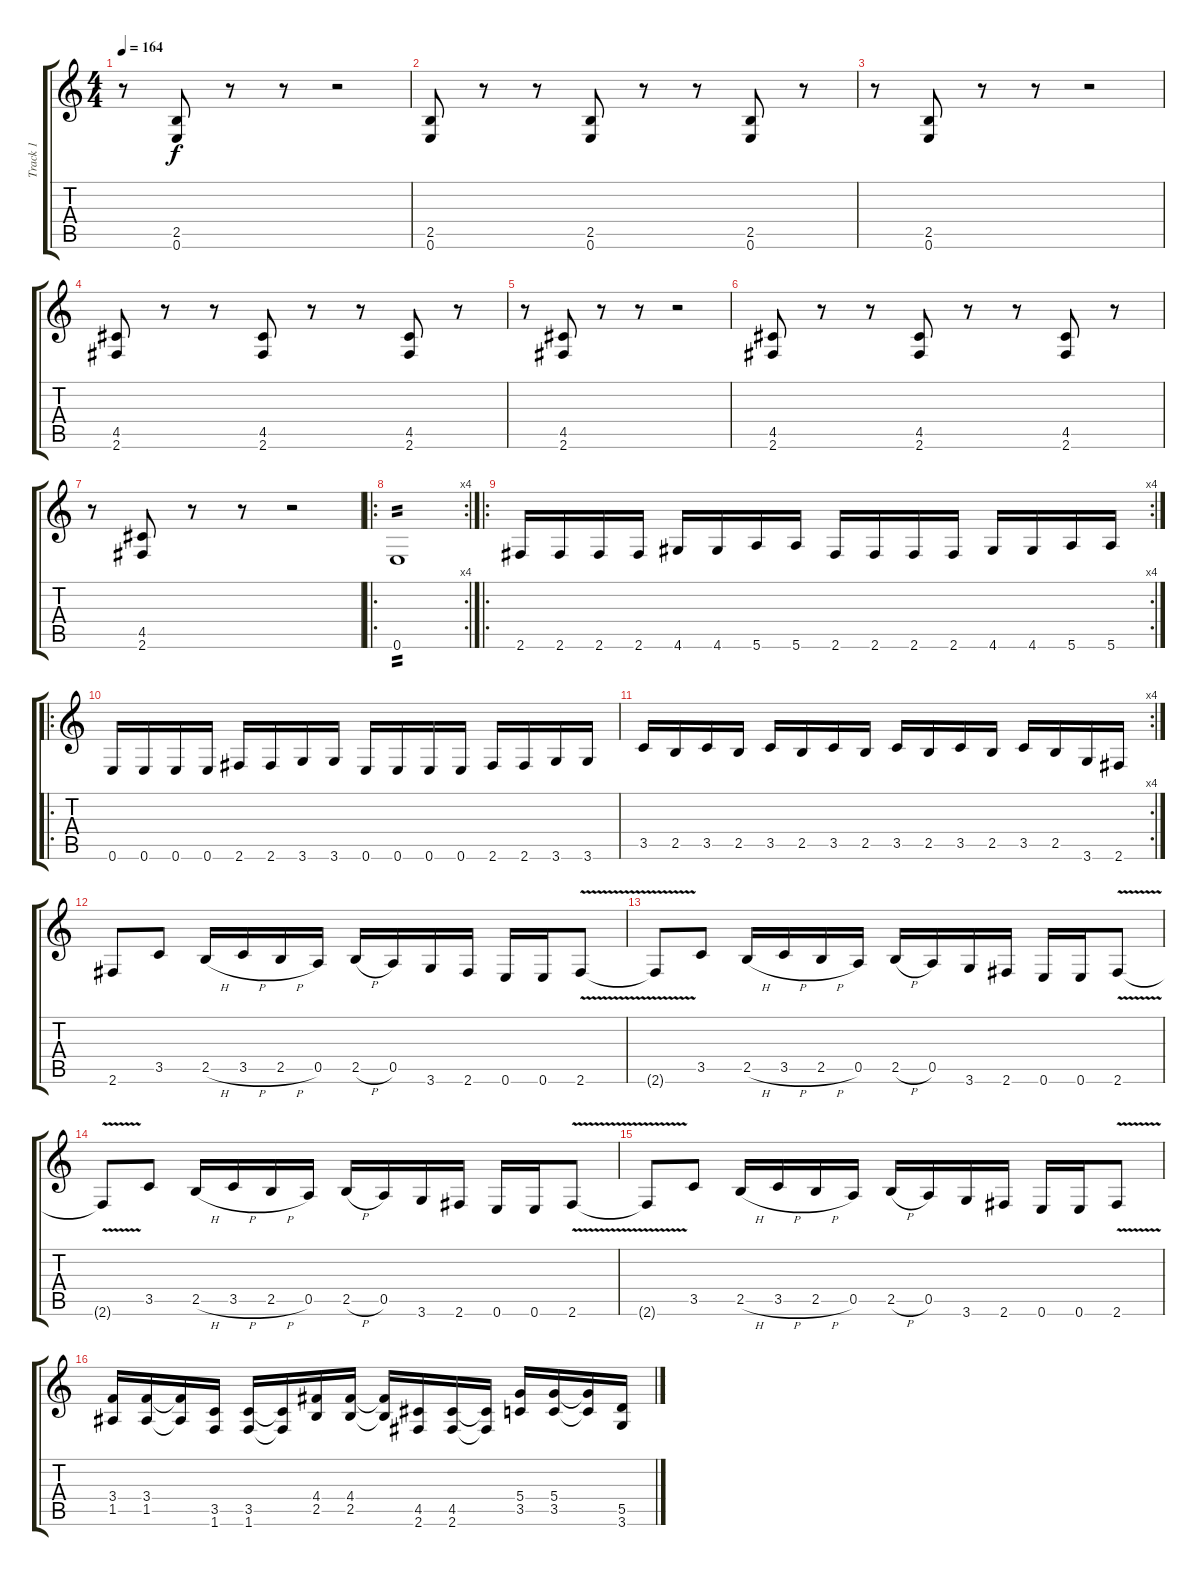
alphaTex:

\track ("Track 1" "Track 1") {instrument distortionguitar}
\staff {score tabs}
\tuning (E4 B3 G3 D3 A2 E2) {hide}
\ts (4 4)
\tempo 164
\clef g2
\ks c
r.8{dy f} (2.5 0.6).8 r.8 r.8 r.2 |
(2.5 0.6).8 r.8 r.8 (2.5 0.6).8 r.8 r.8 (2.5 0.6).8 r.8 |
r.8 (2.5 0.6).8 r.8 r.8 r.2 |
(4.5 2.6).8 r.8 r.8 (4.5 2.6).8 r.8 r.8 (4.5 2.6).8 r.8 |
r.8 (4.5 2.6).8 r.8 r.8 r.2 |
(4.5 2.6).8 r.8 r.8 (4.5 2.6).8 r.8 r.8 (4.5 2.6).8 r.8 |
r.8 (4.5 2.6).8 r.8 r.8 r.2 |
\ro
\rc 4
0.6.1{tp 2} |
\ro
\rc 4
2.6.16 2.6.16 2.6.16 2.6.16 4.6.16 4.6.16 5.6.16 5.6.16 2.6.16 2.6.16 2.6.16 2.6.16 4.6.16 4.6.16 5.6.16 5.6.16 |
\ro
0.6.16 0.6.16 0.6.16 0.6.16 2.6.16 2.6.16 3.6.16 3.6.16 0.6.16 0.6.16 0.6.16 0.6.16 2.6.16 2.6.16 3.6.16 3.6.16 |
\rc 4
3.5.16 2.5.16 3.5.16 2.5.16 3.5.16 2.5.16 3.5.16 2.5.16 3.5.16 2.5.16 3.5.16 2.5.16 3.5.16 2.5.16 3.6.16 2.6.16 |
2.6.8 3.5.8 2.5{h}.16 3.5{h}.16 2.5{h}.16 0.5.16 2.5{h}.16 0.5.16 3.6.16 2.6.16 0.6.16 0.6.16 2.6{v}.8 |
2.6{t}.8 3.5.8 2.5{h}.16 3.5{h}.16 2.5{h}.16 0.5.16 2.5{h}.16 0.5.16 3.6.16 2.6.16 0.6.16 0.6.16 2.6{v}.8 |
2.6{t}.8 3.5.8 2.5{h}.16 3.5{h}.16 2.5{h}.16 0.5.16 2.5{h}.16 0.5.16 3.6.16 2.6.16 0.6.16 0.6.16 2.6{v}.8 |
2.6{t}.8 3.5.8 2.5{h}.16 3.5{h}.16 2.5{h}.16 0.5.16 2.5{h}.16 0.5.16 3.6.16 2.6.16 0.6.16 0.6.16 2.6{v}.8 |
(3.4 1.5).16 (3.4 1.5).16 (3.4{t} 1.5{t}).16 (3.5 1.6).16 (3.5 1.6).16 (3.5{t} 1.6{t}).16 (4.4 2.5).16 (4.4 2.5).16 (4.4{t} 2.5{t}).16 (4.5 2.6).16 (4.5 2.6).16 (4.5{t} 2.6{t}).16 (5.4 3.5).16 (5.4 3.5).16 (5.4{t} 3.5{t}).16 (5.5 3.6).16
